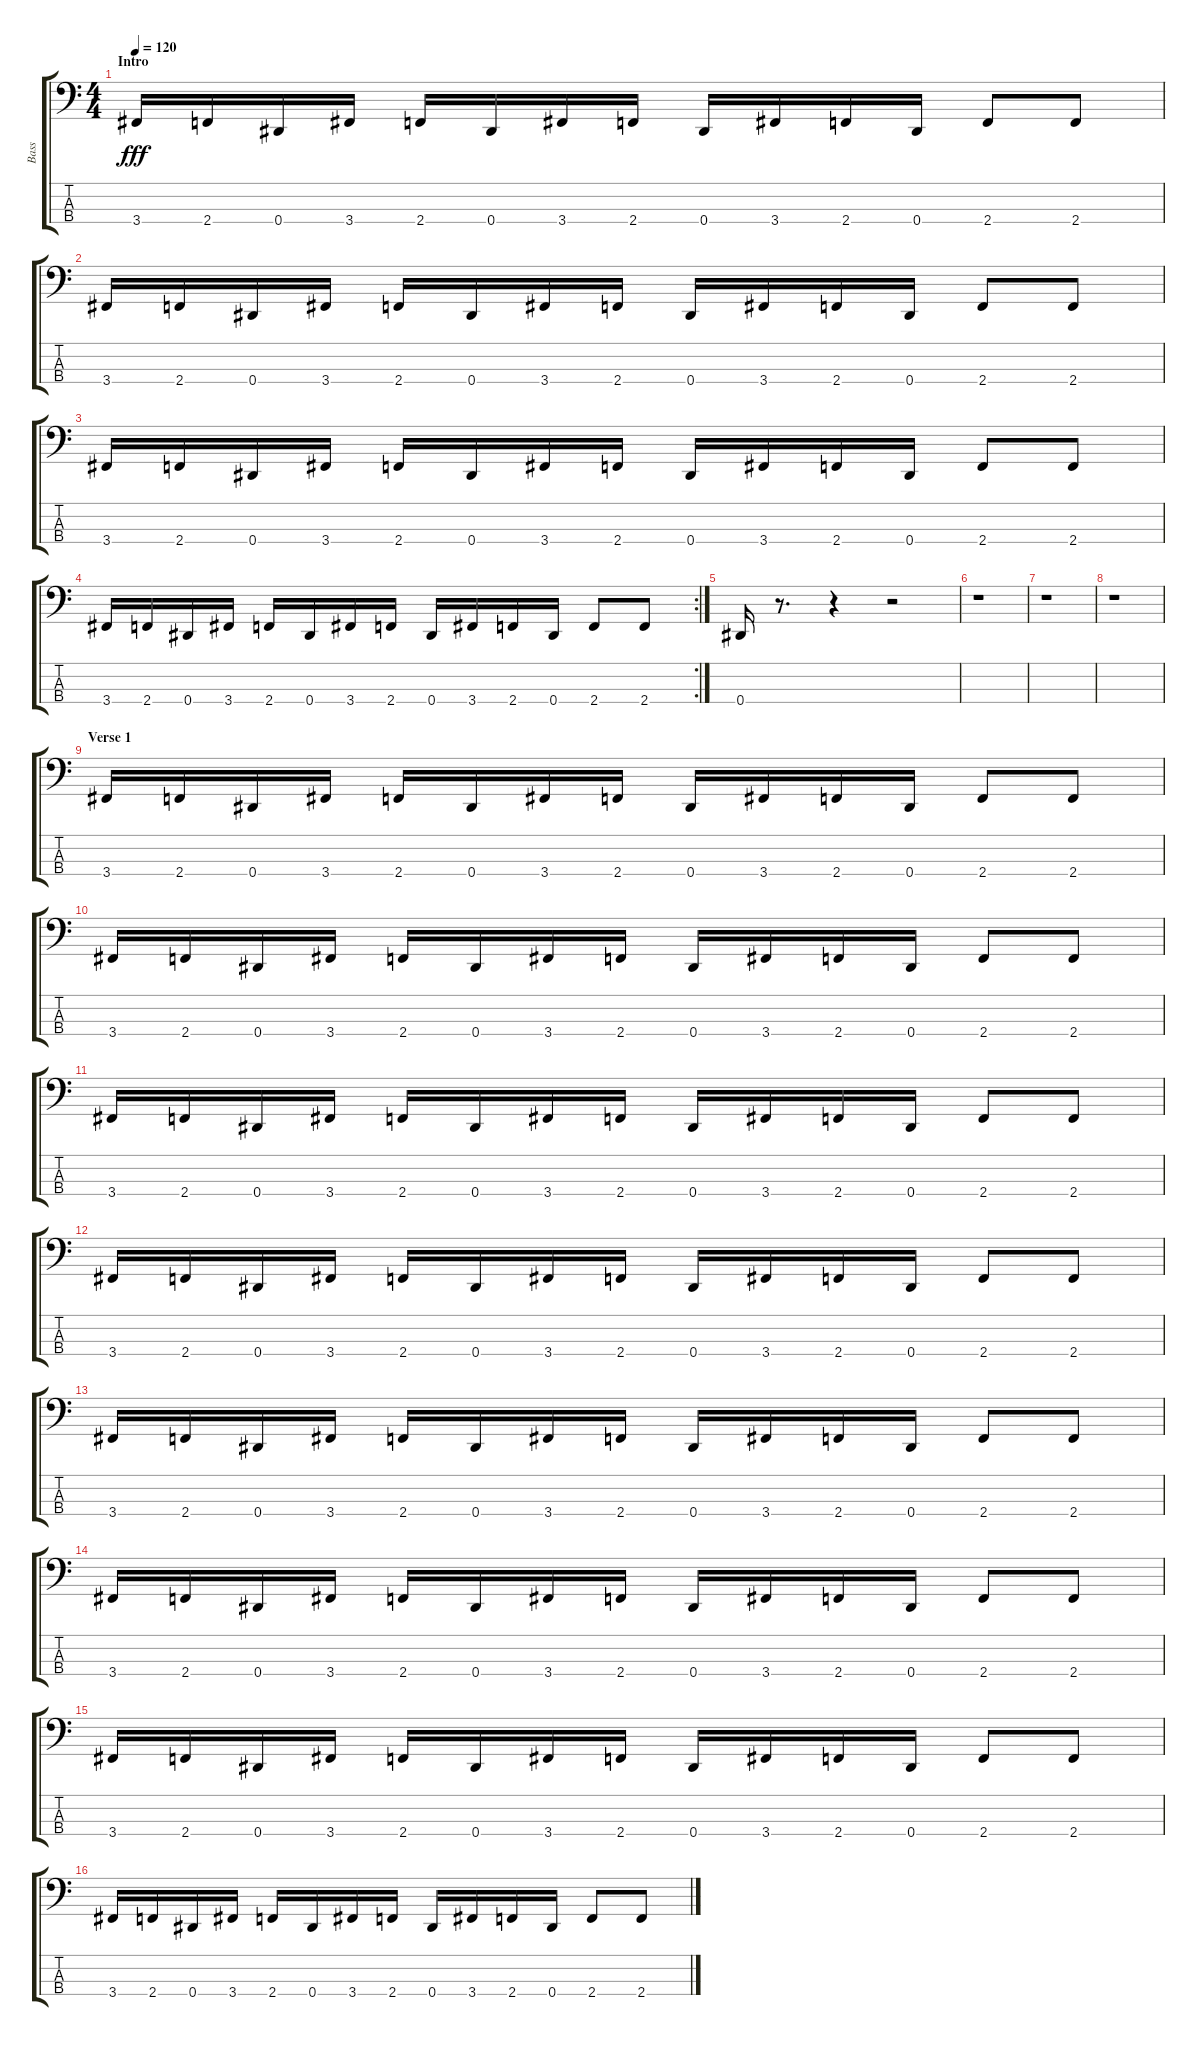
\track ("Bass" "Bass") {instrument electricbassfinger}
\staff {score tabs}
\tuning (Gb2 Db2 Ab1 Eb1) {hide}
\ts (4 4)
\section ("" "Intro")
\tempo 120
\clef f4
\ks c
3.4.16{dy fff instrument electricbassfinger} 2.4.16 0.4.16 3.4.16 2.4.16 0.4.16 3.4.16 2.4.16 0.4.16 3.4.16 2.4.16 0.4.16 2.4.8 2.4.8 |
3.4.16 2.4.16 0.4.16 3.4.16 2.4.16 0.4.16 3.4.16 2.4.16 0.4.16 3.4.16 2.4.16 0.4.16 2.4.8 2.4.8 |
3.4.16 2.4.16 0.4.16 3.4.16 2.4.16 0.4.16 3.4.16 2.4.16 0.4.16 3.4.16 2.4.16 0.4.16 2.4.8 2.4.8 |
\rc 2
3.4.16 2.4.16 0.4.16 3.4.16 2.4.16 0.4.16 3.4.16 2.4.16 0.4.16 3.4.16 2.4.16 0.4.16 2.4.8 2.4.8 |
0.4.16 r.8{d} r.4 r.2 |
r.1 |
r.1 |
r.1 |
\section ("" "Verse 1")
3.4.16 2.4.16 0.4.16 3.4.16 2.4.16 0.4.16 3.4.16 2.4.16 0.4.16 3.4.16 2.4.16 0.4.16 2.4.8 2.4.8 |
3.4.16 2.4.16 0.4.16 3.4.16 2.4.16 0.4.16 3.4.16 2.4.16 0.4.16 3.4.16 2.4.16 0.4.16 2.4.8 2.4.8 |
3.4.16 2.4.16 0.4.16 3.4.16 2.4.16 0.4.16 3.4.16 2.4.16 0.4.16 3.4.16 2.4.16 0.4.16 2.4.8 2.4.8 |
3.4.16 2.4.16 0.4.16 3.4.16 2.4.16 0.4.16 3.4.16 2.4.16 0.4.16 3.4.16 2.4.16 0.4.16 2.4.8 2.4.8 |
3.4.16 2.4.16 0.4.16 3.4.16 2.4.16 0.4.16 3.4.16 2.4.16 0.4.16 3.4.16 2.4.16 0.4.16 2.4.8 2.4.8 |
3.4.16 2.4.16 0.4.16 3.4.16 2.4.16 0.4.16 3.4.16 2.4.16 0.4.16 3.4.16 2.4.16 0.4.16 2.4.8 2.4.8 |
3.4.16 2.4.16 0.4.16 3.4.16 2.4.16 0.4.16 3.4.16 2.4.16 0.4.16 3.4.16 2.4.16 0.4.16 2.4.8 2.4.8 |
3.4.16 2.4.16 0.4.16 3.4.16 2.4.16 0.4.16 3.4.16 2.4.16 0.4.16 3.4.16 2.4.16 0.4.16 2.4.8 2.4.8
